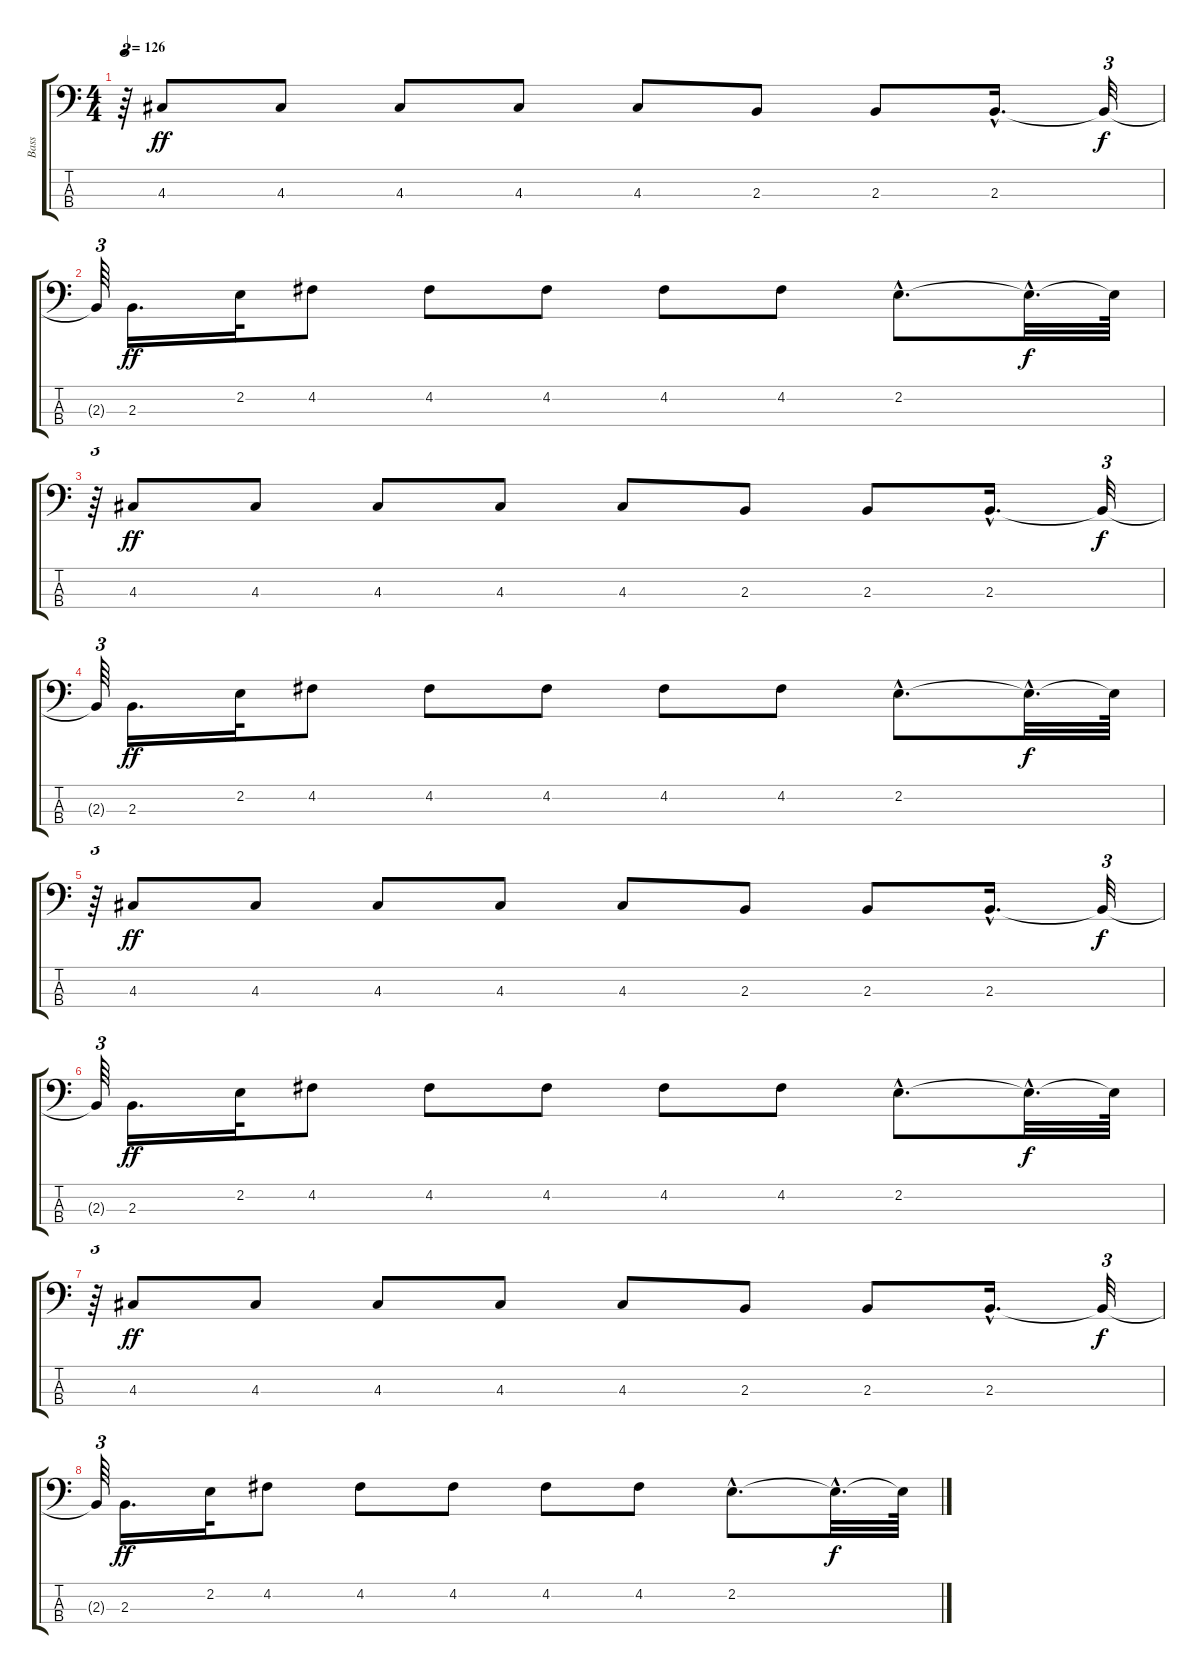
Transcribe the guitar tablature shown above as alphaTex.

\track ("Bass" "Bass") {instrument electricbassfinger}
\staff {score tabs}
\tuning (G2 D2 A1 E1) {hide}
\ts (4 4)
\tempo 126
\clef f4
\ks c
r.64{tu (3 2) dy f} 4.3.8{dy ff} 4.3.8 4.3.8 4.3.8 4.3.8 2.3.8 2.3.8 2.3{hac}.16{d} 2.3{t}.32{tu (3 2) dy f} |
2.3{t}.64{tu (3 2)} 2.3.16{d dy ff} 2.2.32 4.2.8 4.2.8 4.2.8 4.2.8 4.2.8 2.2{hac}.8{d} 2.2{hac t}.32{d dy f} 2.2{t}.64 |
r.64{tu (3 2)} 4.3.8{dy ff} 4.3.8 4.3.8 4.3.8 4.3.8 2.3.8 2.3.8 2.3{hac}.16{d} 2.3{t}.32{tu (3 2) dy f} |
2.3{t}.64{tu (3 2)} 2.3.16{d dy ff} 2.2.32 4.2.8 4.2.8 4.2.8 4.2.8 4.2.8 2.2{hac}.8{d} 2.2{hac t}.32{d dy f} 2.2{t}.64 |
r.64{tu (3 2)} 4.3.8{dy ff} 4.3.8 4.3.8 4.3.8 4.3.8 2.3.8 2.3.8 2.3{hac}.16{d} 2.3{t}.32{tu (3 2) dy f} |
2.3{t}.64{tu (3 2)} 2.3.16{d dy ff} 2.2.32 4.2.8 4.2.8 4.2.8 4.2.8 4.2.8 2.2{hac}.8{d} 2.2{hac t}.32{d dy f} 2.2{t}.64 |
r.64{tu (3 2)} 4.3.8{dy ff} 4.3.8 4.3.8 4.3.8 4.3.8 2.3.8 2.3.8 2.3{hac}.16{d} 2.3{t}.32{tu (3 2) dy f} |
2.3{t}.64{tu (3 2)} 2.3.16{d dy ff} 2.2.32 4.2.8 4.2.8 4.2.8 4.2.8 4.2.8 2.2{hac}.8{d} 2.2{hac t}.32{d dy f} 2.2{t}.64
